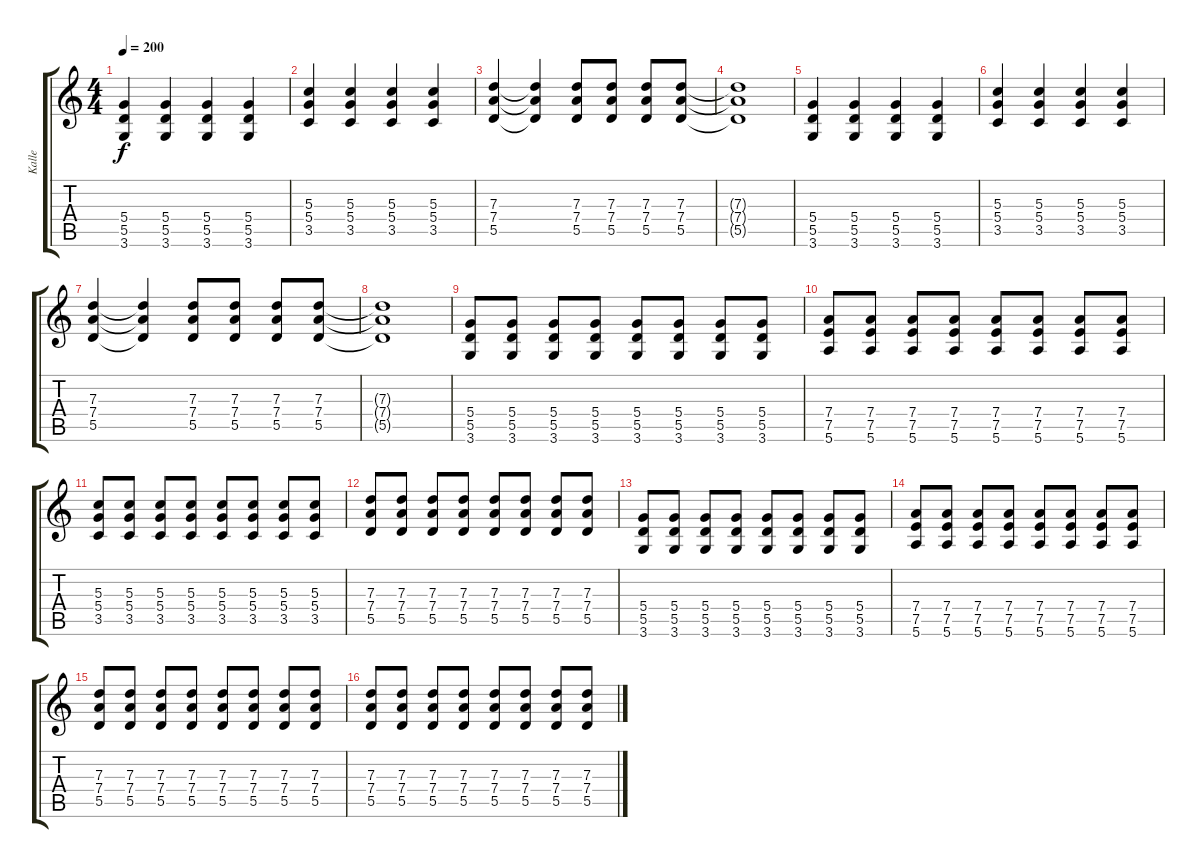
\track ("Kalle" "Kalle") {instrument distortionguitar}
\staff {score tabs}
\tuning (E4 B3 G3 D3 A2 E2) {hide}
\ts (4 4)
\tempo 200
\clef g2
\ks c
(5.4 5.5 3.6).4{dy f} (5.4 5.5 3.6).4 (5.4 5.5 3.6).4 (5.4 5.5 3.6).4 |
(5.3 5.4 3.5).4 (5.3 5.4 3.5).4 (5.3 5.4 3.5).4 (5.3 5.4 3.5).4 |
(7.3 7.4 5.5).4 (7.3{t} 7.4{t} 5.5{t}).4 (7.3 7.4 5.5).8 (7.3 7.4 5.5).8 (7.3 7.4 5.5).8 (7.3 7.4 5.5).8 |
(7.3{t} 7.4{t} 5.5{t}).1 |
(5.4 5.5 3.6).4 (5.4 5.5 3.6).4 (5.4 5.5 3.6).4 (5.4 5.5 3.6).4 |
(5.3 5.4 3.5).4 (5.3 5.4 3.5).4 (5.3 5.4 3.5).4 (5.3 5.4 3.5).4 |
(7.3 7.4 5.5).4 (7.3{t} 7.4{t} 5.5{t}).4 (7.3 7.4 5.5).8 (7.3 7.4 5.5).8 (7.3 7.4 5.5).8 (7.3 7.4 5.5).8 |
(7.3{t} 7.4{t} 5.5{t}).1 |
(5.4 5.5 3.6).8 (5.4 5.5 3.6).8 (5.4 5.5 3.6).8 (5.4 5.5 3.6).8 (5.4 5.5 3.6).8 (5.4 5.5 3.6).8 (5.4 5.5 3.6).8 (5.4 5.5 3.6).8 |
(7.4 7.5 5.6).8 (7.4 7.5 5.6).8 (7.4 7.5 5.6).8 (7.4 7.5 5.6).8 (7.4 7.5 5.6).8 (7.4 7.5 5.6).8 (7.4 7.5 5.6).8 (7.4 7.5 5.6).8 |
(5.3 5.4 3.5).8 (5.3 5.4 3.5).8 (5.3 5.4 3.5).8 (5.3 5.4 3.5).8 (5.3 5.4 3.5).8 (5.3 5.4 3.5).8 (5.3 5.4 3.5).8 (5.3 5.4 3.5).8 |
(7.3 7.4 5.5).8 (7.3 7.4 5.5).8 (7.3 7.4 5.5).8 (7.3 7.4 5.5).8 (7.3 7.4 5.5).8 (7.3 7.4 5.5).8 (7.3 7.4 5.5).8 (7.3 7.4 5.5).8 |
(5.4 5.5 3.6).8 (5.4 5.5 3.6).8 (5.4 5.5 3.6).8 (5.4 5.5 3.6).8 (5.4 5.5 3.6).8 (5.4 5.5 3.6).8 (5.4 5.5 3.6).8 (5.4 5.5 3.6).8 |
(7.4 7.5 5.6).8 (7.4 7.5 5.6).8 (7.4 7.5 5.6).8 (7.4 7.5 5.6).8 (7.4 7.5 5.6).8 (7.4 7.5 5.6).8 (7.4 7.5 5.6).8 (7.4 7.5 5.6).8 |
(7.3 7.4 5.5).8 (7.3 7.4 5.5).8 (7.3 7.4 5.5).8 (7.3 7.4 5.5).8 (7.3 7.4 5.5).8 (7.3 7.4 5.5).8 (7.3 7.4 5.5).8 (7.3 7.4 5.5).8 |
(7.3 7.4 5.5).8 (7.3 7.4 5.5).8 (7.3 7.4 5.5).8 (7.3 7.4 5.5).8 (7.3 7.4 5.5).8 (7.3 7.4 5.5).8 (7.3 7.4 5.5).8 (7.3 7.4 5.5).8
